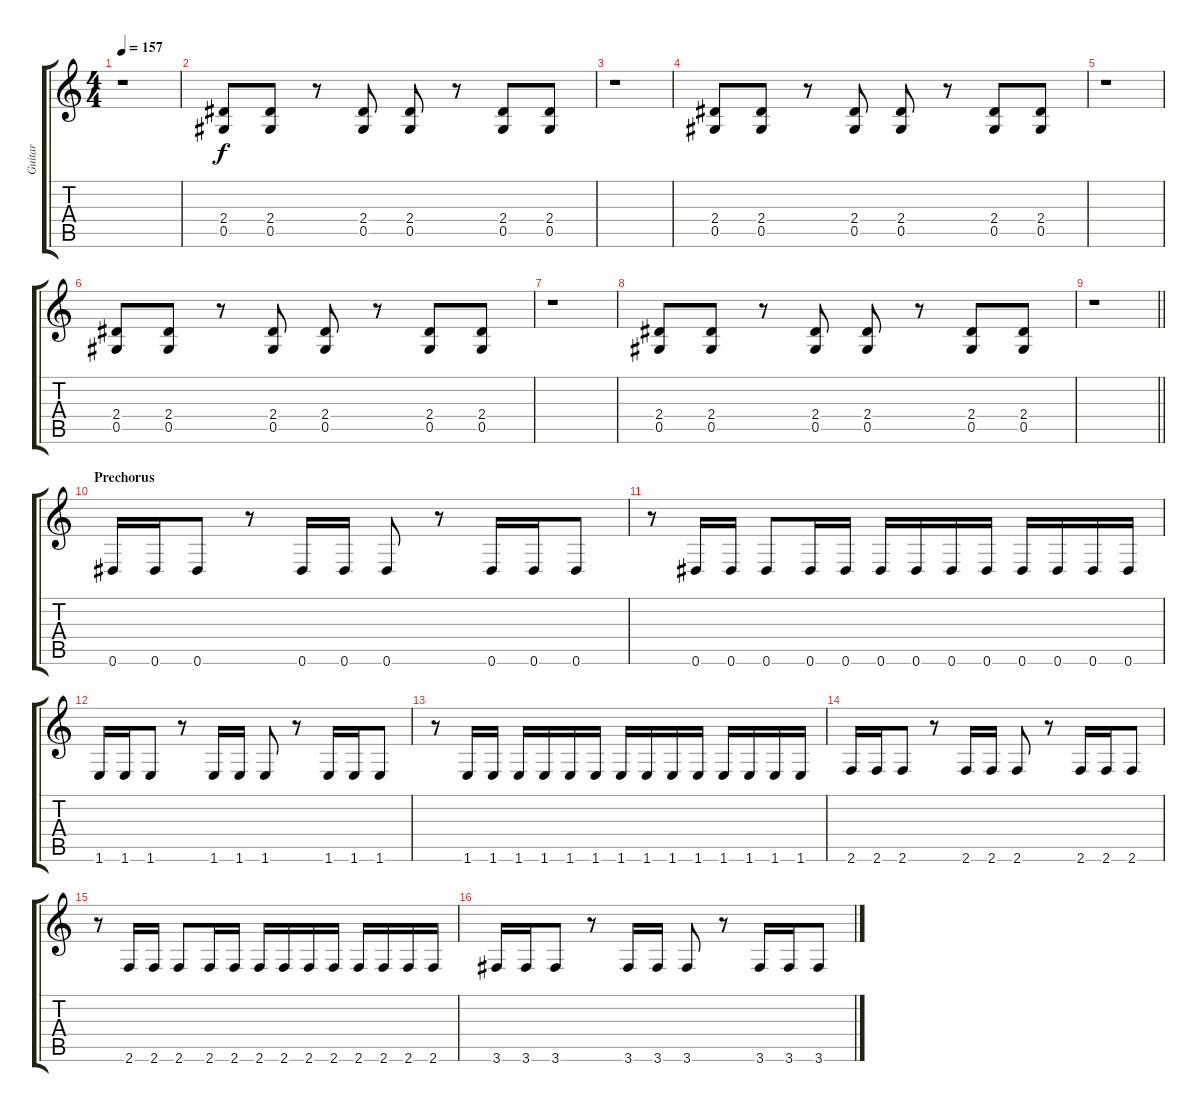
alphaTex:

\track ("Guitar" "Guitar") {instrument distortionguitar}
\staff {score tabs}
\tuning (Eb4 Bb3 Gb3 Db3 Ab2 Eb2) {hide}
\ts (4 4)
\tempo 157
\clef g2
\ks c
r.1{dy f} |
(2.4 0.5).8 (2.4 0.5).8 r.8 (2.4 0.5).8 (2.4 0.5).8 r.8 (2.4 0.5).8 (2.4 0.5).8 |
r.1 |
(2.4 0.5).8 (2.4 0.5).8 r.8 (2.4 0.5).8 (2.4 0.5).8 r.8 (2.4 0.5).8 (2.4 0.5).8 |
r.1 |
(2.4 0.5).8 (2.4 0.5).8 r.8 (2.4 0.5).8 (2.4 0.5).8 r.8 (2.4 0.5).8 (2.4 0.5).8 |
r.1 |
(2.4 0.5).8 (2.4 0.5).8 r.8 (2.4 0.5).8 (2.4 0.5).8 r.8 (2.4 0.5).8 (2.4 0.5).8 |
\barLineRight lightlight
r.1 |
\section ("" "Prechorus")
0.6.16 0.6.16 0.6.8 r.8 0.6.16 0.6.16 0.6.8 r.8 0.6.16 0.6.16 0.6.8 |
r.8 0.6.16 0.6.16 0.6.8 0.6.16 0.6.16 0.6.16 0.6.16 0.6.16 0.6.16 0.6.16 0.6.16 0.6.16 0.6.16 |
1.6.16 1.6.16 1.6.8 r.8 1.6.16 1.6.16 1.6.8 r.8 1.6.16 1.6.16 1.6.8 |
r.8 1.6.16 1.6.16 1.6.16 1.6.16 1.6.16 1.6.16 1.6.16 1.6.16 1.6.16 1.6.16 1.6.16 1.6.16 1.6.16 1.6.16 |
2.6.16 2.6.16 2.6.8 r.8 2.6.16 2.6.16 2.6.8 r.8 2.6.16 2.6.16 2.6.8 |
r.8 2.6.16 2.6.16 2.6.8 2.6.16 2.6.16 2.6.16 2.6.16 2.6.16 2.6.16 2.6.16 2.6.16 2.6.16 2.6.16 |
3.6.16 3.6.16 3.6.8 r.8 3.6.16 3.6.16 3.6.8 r.8 3.6.16 3.6.16 3.6.8
